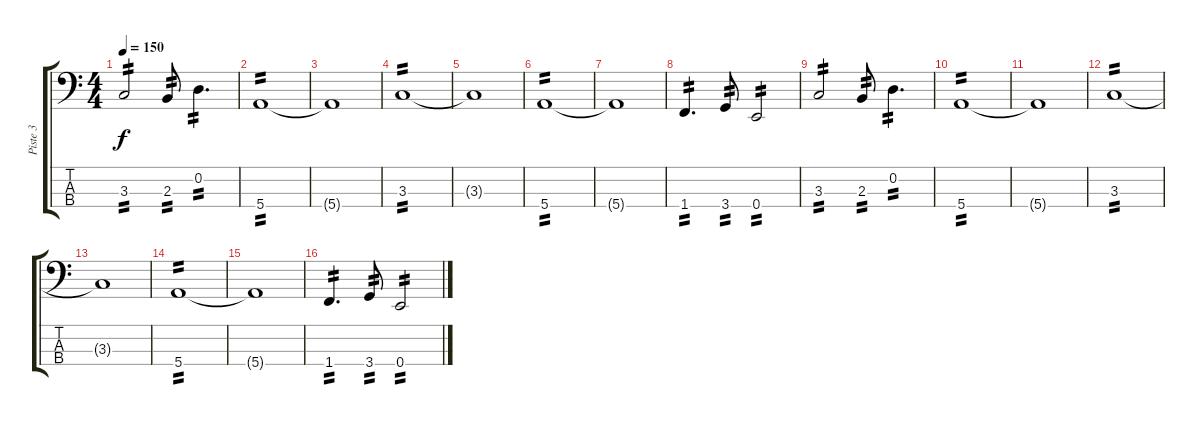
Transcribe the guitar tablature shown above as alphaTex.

\track ("Piste 3" "Piste 3") {instrument electricbasspick}
\staff {score tabs}
\tuning (G2 D2 A1 E1) {hide}
\ts (4 4)
\tempo 150
\clef f4
\ks c
3.3.2{tp 2 dy f} 2.3.8{tp 2} 0.2.4{d tp 2} |
5.4.1{tp 2} |
5.4{t}.1 |
3.3.1{tp 2} |
3.3{t}.1 |
5.4.1{tp 2} |
5.4{t}.1 |
1.4.4{d tp 2} 3.4.8{tp 2} 0.4.2{tp 2} |
3.3.2{tp 2} 2.3.8{tp 2} 0.2.4{d tp 2} |
5.4.1{tp 2} |
5.4{t}.1 |
3.3.1{tp 2} |
3.3{t}.1 |
5.4.1{tp 2} |
5.4{t}.1 |
1.4.4{d tp 2} 3.4.8{tp 2} 0.4.2{tp 2}
